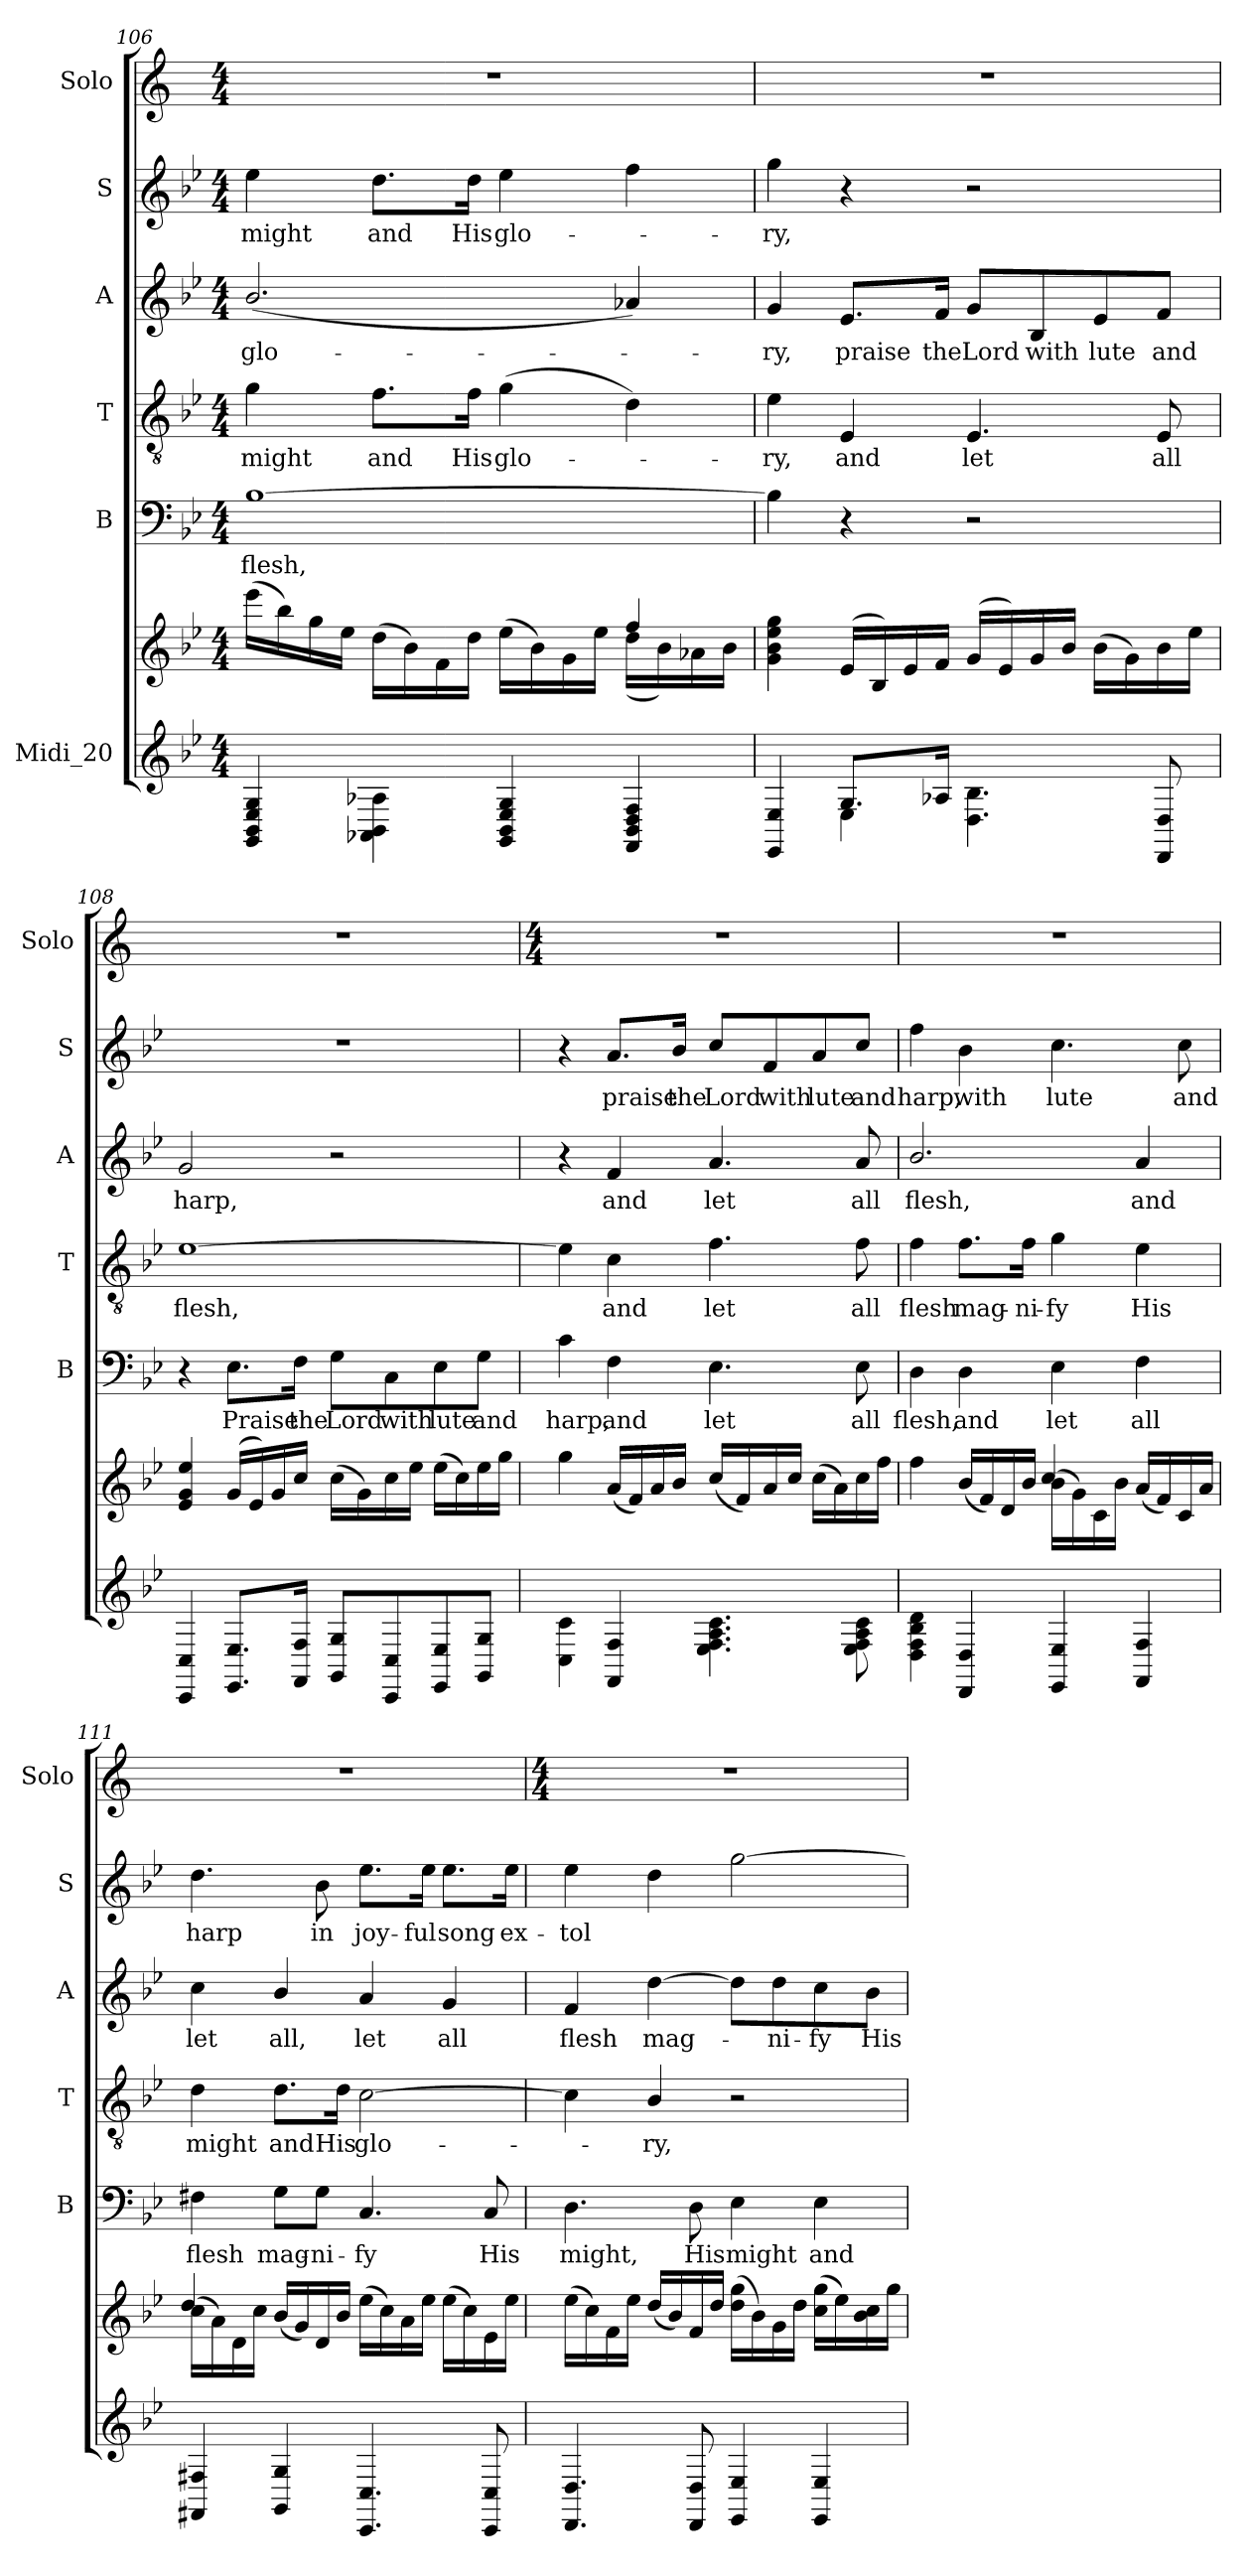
**kern	**kern	**kern	**text	**kern	**text	**kern	**text	**kern	**text	**kern
*part6	*part6	*part5	*part5	*part4	*part4	*part3	*part3	*part2	*part2	*part1
*staff7	*staff6	*staff5	*staff5	*staff4	*staff4	*staff3	*staff3	*staff2	*staff2	*staff1
*I"Midi_20	*	*I"B	*	*I"T	*	*I"A	*	*I"S	*	*I"Solo
*	*	*I'B	*	*I'T	*	*I'A	*	*I'S	*	*I'Solo
!!LO:PB:g=z
*clefG2	*clefG2	*clefF4	*	*clefGv2	*	*clefG2	*	*clefG2	*	*clefG2
*k[b-e-]	*k[b-e-]	*k[b-e-]	*	*k[b-e-]	*	*k[b-e-]	*	*k[b-e-]	*	*k[]
*M4/4	*M4/4	*M4/4	*	*M4/4	*	*M4/4	*	*M4/4	*	*M4/4
=106	=106	=106	=106	=106	=106	=106	=106	=106	=106	=106
*^	*^	*	*	*	*	*	*	*	*	*
!	!	!	!	!	!LO:LY:b	!	!LO:LY:b	!	!LO:LY:b	!	!LO:LY:b	!
4GG/ 4BB-/ 4E-/ 4G/	1ryy	(<16eee-\LL	2ryy	[1B-	flesh,	4g\	might	(<2.b-/	glo-	4ee-\	might	1r
.	.	16bb-\)	.	.	.	.	.	.	.	.	.	.
.	.	16gg\	.	.	.	.	.	.	.	.	.	.
.	.	16ee-\JJ	.	.	.	.	.	.	.	.	.	.
!	!	!	!	!	!	!	!LO:LY:b	!	!	!	!LO:LY:b	!
4AA-X\ 4BB-\ 4A-X\	.	(>16dd\LL	.	.	.	8.f\L	and	.	.	8.dd\L	and	.
.	.	16b-\)	.	.	.	.	.	.	.	.	.	.
.	.	16f\	.	.	.	.	.	.	.	.	.	.
!	!	!	!	!	!	!	!LO:LY:b	!	!	!	!LO:LY:b	!
.	.	16dd\JJ	.	.	.	16f\Jk	His	.	.	16dd\Jk	His	.
!	!	!	!	!	!	!	!LO:LY:b	!	!	!	!LO:LY:b	!
4GG/ 4BB-/ 4E-/ 4G/	.	(<16ee-\LL	4ryy	.	.	(>4g\	glo-	.	.	4ee-\	glo-	.
.	.	16b-\)	.	.	.	.	.	.	.	.	.	.
.	.	16g\	.	.	.	.	.	.	.	.	.	.
.	.	16ee-\JJ	.	.	.	.	.	.	.	.	.	.
4FF/ 4BB-/ 4D/ 4F/	.	4ff/	(>16dd\LL	.	.	4d\)	.	4a-X/)	.	4ff\	.	.
.	.	.	16b-\)	.	.	.	.	.	.	.	.	.
.	.	.	16a-X\	.	.	.	.	.	.	.	.	.
.	.	.	16b-\JJ	.	.	.	.	.	.	.	.	.
=107	=107	=107	=107	=107	=107	=107	=107	=107	=107	=107	=107	=107
!	!	!	!	!	!	!	!LO:LY:b	!	!LO:LY:b	!	!LO:LY:b	!
4EE-/ 4E-/	4ryy	4g\ 4b-\ 4ee-\ 4gg\	1ryy	4B-\]	.	4e-\	ry,	4g/	ry,	4gg\	ry,	1r
!	!	!	!	!	!	!	!LO:LY:b	!	!LO:LY:b	!	!	!
8.G/L	4E-\	(<16e-/LL	.	4r	.	4E-/	and	8.e-/L	praise	4r	.	.
.	.	16B-/)	.	.	.	.	.	.	.	.	.	.
.	.	16e-/	.	.	.	.	.	.	.	.	.	.
!	!	!	!	!	!	!	!	!	!LO:LY:b	!	!	!
16A-X/Jk	.	16f/JJ	.	.	.	.	.	16f/Jk	the	.	.	.
!	!	!	!	!	!	!	!LO:LY:b	!	!LO:LY:b	!	!	!
4.D\ 4.B-\	2ryy	(<16g/LL	.	2r	.	4.E-/	let	8g/L	Lord	2r	.	.
.	.	16e-/)	.	.	.	.	.	.	.	.	.	.
!	!	!	!	!	!	!	!	!	!LO:LY:b	!	!	!
.	.	16g/	.	.	.	.	.	8B-/	with	.	.	.
.	.	16b-/JJ	.	.	.	.	.	.	.	.	.	.
!	!	!	!	!	!	!	!	!	!LO:LY:b	!	!	!
.	.	(>16b-\LL	.	.	.	.	.	8e-/	lute	.	.	.
.	.	16g\)	.	.	.	.	.	.	.	.	.	.
!	!	!	!	!	!	!	!LO:LY:b	!	!LO:LY:b	!	!	!
8DD/ 8D/	.	16b-\	.	.	.	8E-/	all	8f/J	and	.	.	.
.	.	16ee-\JJ	.	.	.	.	.	.	.	.	.	.
=108	=108	=108	=108	=108	=108	=108	=108	=108	=108	=108	=108	=108
!	!	!	!	!	!	!	!LO:LY:b	!	!LO:LY:b	!	!	!
4CC/ 4C/	2ryy	4e-/ 4g/ 4ee-/	1ryy	4r	.	[1e-	flesh,	2g/	harp,	1r	.	1r
!	!	!	!	!	!LO:LY:b	!	!	!	!	!	!	!
8.EE-/ 8.E-/L	.	(<16g/LL	.	8.E-\L	Praise	.	.	.	.	.	.	.
.	.	16e-/)	.	.	.	.	.	.	.	.	.	.
.	.	16g/	.	.	.	.	.	.	.	.	.	.
!	!	!	!	!	!LO:LY:b	!	!	!	!	!	!	!
16FF/ 16F/Jk	.	16cc/JJ	.	16F\Jk	the	.	.	.	.	.	.	.
!	!	!	!	!	!LO:LY:b	!	!	!	!	!	!	!
8GG/ 8G/L	2ryy	(>16cc\LL	.	8G\L	Lord	.	.	2r	.	.	.	.
.	.	16g\)	.	.	.	.	.	.	.	.	.	.
!	!	!	!	!	!LO:LY:b	!	!	!	!	!	!	!
8CC/ 8C/	.	16cc\	.	8C\	with	.	.	.	.	.	.	.
.	.	16ee-\JJ	.	.	.	.	.	.	.	.	.	.
!	!	!	!	!	!LO:LY:b	!	!	!	!	!	!	!
8EE-/ 8E-/	.	(>16ee-\LL	.	8E-\	lute	.	.	.	.	.	.	.
.	.	16cc\)	.	.	.	.	.	.	.	.	.	.
!	!	!	!	!	!LO:LY:b	!	!	!	!	!	!	!
8GG/ 8G/J	.	16ee-\	.	8G\J	and	.	.	.	.	.	.	.
.	.	16gg\JJ	.	.	.	.	.	.	.	.	.	.
*v	*v	*	*	*	*	*	*	*	*	*	*	*
!!LO:LB:g=z
=109	=109	=109	=109	=109	=109	=109	=109	=109	=109	=109	=109
*	*	*	*	*	*	*	*	*	*	*	*M4/4
!	!	!	!	!LO:LY:b	!	!	!	!	!	!	!
4C\ 4c\	4gg\	2ryy	4c\	harp,	4e-\]	.	4r	.	4r	.	1r
!	!	!	!	!LO:LY:b	!	!LO:LY:b	!	!LO:LY:b	!	!LO:LY:b	!
4FF/ 4F/	(<16a/LL	.	4F\	and	4c\	and	4f/	and	8.a/L	praise	.
.	16f/)	.	.	.	.	.	.	.	.	.	.
.	16a/	.	.	.	.	.	.	.	.	.	.
!	!	!	!	!	!	!	!	!	!	!LO:LY:b	!
.	16b-/JJ	.	.	.	.	.	.	.	16b-/Jk	the	.
!	!	!	!	!LO:LY:b	!	!LO:LY:b	!	!LO:LY:b	!	!LO:LY:b	!
4.E-\ 4.F\ 4.A\ 4.c\	(<16cc/LL	2ryy	4.E-\	let	4.f\	let	4.a/	let	8cc/L	Lord	.
.	16f/)	.	.	.	.	.	.	.	.	.	.
!	!	!	!	!	!	!	!	!	!	!LO:LY:b	!
.	16a/	.	.	.	.	.	.	.	8f/	with	.
.	16cc/JJ	.	.	.	.	.	.	.	.	.	.
!	!	!	!	!	!	!	!	!	!	!LO:LY:b	!
.	(>16cc\LL	.	.	.	.	.	.	.	8a/	lute	.
.	16a\)	.	.	.	.	.	.	.	.	.	.
!	!	!	!	!LO:LY:b	!	!LO:LY:b	!	!LO:LY:b	!	!LO:LY:b	!
8E-\ 8F\ 8A\ 8c\	16cc\	.	8E-\	all	8f\	all	8a/	all	8cc/J	and	.
.	16ff\JJ	.	.	.	.	.	.	.	.	.	.
=110	=110	=110	=110	=110	=110	=110	=110	=110	=110	=110	=110
!	!	!	!	!LO:LY:b	!	!LO:LY:b	!	!LO:LY:b	!	!LO:LY:b	!
4D\ 4F\ 4B-\ 4d\	4ff\	2ryy	4D\	flesh,	4f\	flesh	2.b-/	flesh,	4ff\	harp,	1r
!	!	!	!	!LO:LY:b	!	!LO:LY:b	!	!	!	!LO:LY:b	!
4DD/ 4D/	(>16b-/LL	.	4D\	and	8.f\L	mag-	.	.	4b-\	with	.
.	16f/)	.	.	.	.	.	.	.	.	.	.
.	16d/	.	.	.	.	.	.	.	.	.	.
!	!	!	!	!	!	!LO:LY:b	!	!	!	!	!
.	16b-/JJ	.	.	.	16f\Jk	-ni-	.	.	.	.	.
!	!	!	!	!LO:LY:b	!	!LO:LY:b	!	!	!	!LO:LY:b	!
4EE-/ 4E-/	(>16b-\LL	4cc/	4E-\	let	4g\	-fy	.	.	4.cc\	lute	.
.	16g\)	.	.	.	.	.	.	.	.	.	.
.	16c\	.	.	.	.	.	.	.	.	.	.
.	16b-\JJ	.	.	.	.	.	.	.	.	.	.
!	!	!	!	!LO:LY:b	!	!LO:LY:b	!	!LO:LY:b	!	!	!
4FF/ 4F/	(<16a/LL	4ryy	4F\	all	4e-\	His	4a/	and	.	.	.
.	16f/)	.	.	.	.	.	.	.	.	.	.
!	!	!	!	!	!	!	!	!	!	!LO:LY:b	!
.	16c/	.	.	.	.	.	.	.	8cc\	and	.
.	16a/JJ	.	.	.	.	.	.	.	.	.	.
=111	=111	=111	=111	=111	=111	=111	=111	=111	=111	=111	=111
!	!	!	!	!LO:LY:b	!	!LO:LY:b	!	!LO:LY:b	!	!LO:LY:b	!
4FF#X/ 4F#X/	(>16cc\LL	4dd/	4F#X\	flesh	4d\	might	4cc\	let	4.dd\	harp	1r
.	16a\)	.	.	.	.	.	.	.	.	.	.
.	16d\	.	.	.	.	.	.	.	.	.	.
.	16cc\JJ	.	.	.	.	.	.	.	.	.	.
!	!	!	!	!LO:LY:b	!	!LO:LY:b	!	!LO:LY:b	!	!	!
4GG/ 4G/	(<16b-/LL	4ryy	8G\L	mag-	8.d\L	and	4b-/	all,	.	.	.
.	16g/)	.	.	.	.	.	.	.	.	.	.
!	!	!	!	!LO:LY:b	!	!	!	!	!	!LO:LY:b	!
.	16d/	.	8G\J	-ni-	.	.	.	.	8b-\	in	.
!	!	!	!	!	!	!LO:LY:b	!	!	!	!	!
.	16b-/JJ	.	.	.	16d\Jk	His	.	.	.	.	.
!	!	!	!	!LO:LY:b	!	!LO:LY:b	!	!LO:LY:b	!	!LO:LY:b	!
4.CC/ 4.C/	(>16ee-\LL	2ryy	4.C/	-fy	[2c\	glo-	4a/	let	8.ee-\L	joy-	.
.	16cc\)	.	.	.	.	.	.	.	.	.	.
.	16a\	.	.	.	.	.	.	.	.	.	.
!	!	!	!	!	!	!	!	!	!	!LO:LY:b	!
.	16ee-\JJ	.	.	.	.	.	.	.	16ee-\Jk	-ful	.
!	!	!	!	!	!	!	!	!LO:LY:b	!	!LO:LY:b	!
.	(>16ee-\LL	.	.	.	.	.	4g/	all	8.ee-\L	song	.
.	16cc\)	.	.	.	.	.	.	.	.	.	.
!	!	!	!	!LO:LY:b	!	!	!	!	!	!	!
8CC/ 8C/	16e-\	.	8C/	His	.	.	.	.	.	.	.
!	!	!	!	!	!	!	!	!	!	!LO:LY:b	!
.	16ee-\JJ	.	.	.	.	.	.	.	16ee-\Jk	ex-	.
*	*v	*v	*	*	*	*	*	*	*	*	*
!!LO:PB:g=z
=112	=112	=112	=112	=112	=112	=112	=112	=112	=112	=112
*	*	*	*	*	*	*	*	*	*	*M4/4
*^	*	*	*	*	*	*	*	*	*	*
!	!	!	!	!LO:LY:b	!	!	!	!LO:LY:b	!	!LO:LY:b	!
4.DD/ 4.D/	1ryy	(>16ee-\LL	4.D\	might,	4c\]	.	4f/	flesh	4ee-\	-tol	1r
.	.	16cc\)	.	.	.	.	.	.	.	.	.
.	.	16f\	.	.	.	.	.	.	.	.	.
.	.	16ee-\JJ	.	.	.	.	.	.	.	.	.
!	!	!	!	!	!	!LO:LY:b	!	!LO:LY:b	!	!	!
.	.	(<16dd/LL	.	.	4B-/	ry,	[4dd\	mag-	4dd\	.	.
.	.	16b-/)	.	.	.	.	.	.	.	.	.
!	!	!	!	!LO:LY:b	!	!	!	!	!	!	!
8DD/ 8D/	.	16f/	8D\	His	.	.	.	.	.	.	.
.	.	16dd/JJ	.	.	.	.	.	.	.	.	.
!	!	!	!	!LO:LY:b	!	!	!	!	!	!	!
4EE-/ 4E-/	.	(>16dd\ 16gg\LL	4E-\	might	2r	.	8dd\L]	.	[2gg\	.	.
.	.	16b-\)	.	.	.	.	.	.	.	.	.
!	!	!	!	!	!	!	!	!LO:LY:b	!	!	!
.	.	16g\	.	.	.	.	8dd\	ni-	.	.	.
.	.	16dd\JJ	.	.	.	.	.	.	.	.	.
!	!	!	!	!LO:LY:b	!	!	!	!LO:LY:b	!	!	!
4EE-/ 4E-/	.	(>16cc\ 16gg\LL	4E-\	and	.	.	8cc\	-fy	.	.	.
.	.	16ee-\)	.	.	.	.	.	.	.	.	.
!	!	!	!	!	!	!	!	!LO:LY:b	!	!	!
.	.	16b-\ 16cc\	.	.	.	.	8b-\J	His	.	.	.
.	.	16gg\JJ	.	.	.	.	.	.	.	.	.
*v	*v	*	*	*	*	*	*	*	*	*	*
=	=	=	=	=	=	=	=	=	=	=
*-	*-	*-	*-	*-	*-	*-	*-	*-	*-	*-
